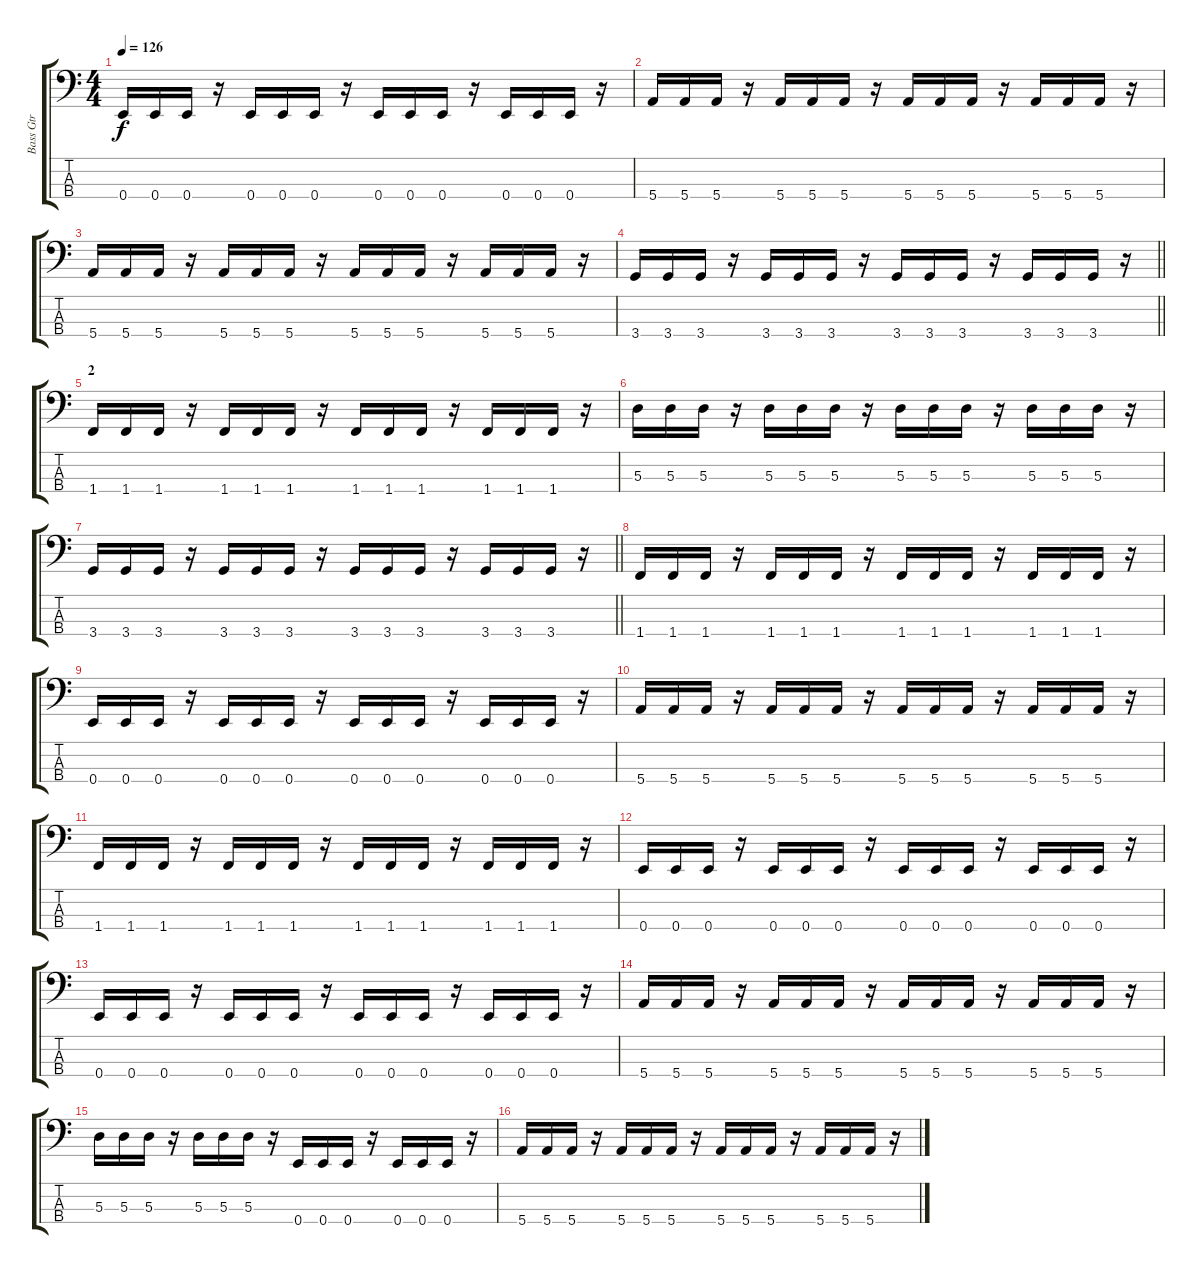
\track ("Bass Gtr" "Bass Gtr") {instrument electricbassfinger}
\staff {score tabs}
\tuning (G2 D2 A1 E1) {hide}
\ts (4 4)
\tempo 126
\clef f4
\ks c
0.4.16{dy f} 0.4.16 0.4.16 r.16 0.4.16 0.4.16 0.4.16 r.16 0.4.16 0.4.16 0.4.16 r.16 0.4.16 0.4.16 0.4.16 r.16 |
5.4.16 5.4.16 5.4.16 r.16 5.4.16 5.4.16 5.4.16 r.16 5.4.16 5.4.16 5.4.16 r.16 5.4.16 5.4.16 5.4.16 r.16 |
5.4.16 5.4.16 5.4.16 r.16 5.4.16 5.4.16 5.4.16 r.16 5.4.16 5.4.16 5.4.16 r.16 5.4.16 5.4.16 5.4.16 r.16 |
\barLineRight lightlight
3.4.16 3.4.16 3.4.16 r.16 3.4.16 3.4.16 3.4.16 r.16 3.4.16 3.4.16 3.4.16 r.16 3.4.16 3.4.16 3.4.16 r.16 |
\section ("" "2")
1.4.16 1.4.16 1.4.16 r.16 1.4.16 1.4.16 1.4.16 r.16 1.4.16 1.4.16 1.4.16 r.16 1.4.16 1.4.16 1.4.16 r.16 |
5.3.16 5.3.16 5.3.16 r.16 5.3.16 5.3.16 5.3.16 r.16 5.3.16 5.3.16 5.3.16 r.16 5.3.16 5.3.16 5.3.16 r.16 |
\barLineRight lightlight
3.4.16 3.4.16 3.4.16 r.16 3.4.16 3.4.16 3.4.16 r.16 3.4.16 3.4.16 3.4.16 r.16 3.4.16 3.4.16 3.4.16 r.16 |
1.4.16 1.4.16 1.4.16 r.16 1.4.16 1.4.16 1.4.16 r.16 1.4.16 1.4.16 1.4.16 r.16 1.4.16 1.4.16 1.4.16 r.16 |
0.4.16 0.4.16 0.4.16 r.16 0.4.16 0.4.16 0.4.16 r.16 0.4.16 0.4.16 0.4.16 r.16 0.4.16 0.4.16 0.4.16 r.16 |
5.4.16 5.4.16 5.4.16 r.16 5.4.16 5.4.16 5.4.16 r.16 5.4.16 5.4.16 5.4.16 r.16 5.4.16 5.4.16 5.4.16 r.16 |
1.4.16 1.4.16 1.4.16 r.16 1.4.16 1.4.16 1.4.16 r.16 1.4.16 1.4.16 1.4.16 r.16 1.4.16 1.4.16 1.4.16 r.16 |
0.4.16 0.4.16 0.4.16 r.16 0.4.16 0.4.16 0.4.16 r.16 0.4.16 0.4.16 0.4.16 r.16 0.4.16 0.4.16 0.4.16 r.16 |
0.4.16 0.4.16 0.4.16 r.16 0.4.16 0.4.16 0.4.16 r.16 0.4.16 0.4.16 0.4.16 r.16 0.4.16 0.4.16 0.4.16 r.16 |
5.4.16 5.4.16 5.4.16 r.16 5.4.16 5.4.16 5.4.16 r.16 5.4.16 5.4.16 5.4.16 r.16 5.4.16 5.4.16 5.4.16 r.16 |
5.3.16 5.3.16 5.3.16 r.16 5.3.16 5.3.16 5.3.16 r.16 0.4.16 0.4.16 0.4.16 r.16 0.4.16 0.4.16 0.4.16 r.16 |
5.4.16 5.4.16 5.4.16 r.16 5.4.16 5.4.16 5.4.16 r.16 5.4.16 5.4.16 5.4.16 r.16 5.4.16 5.4.16 5.4.16 r.16
